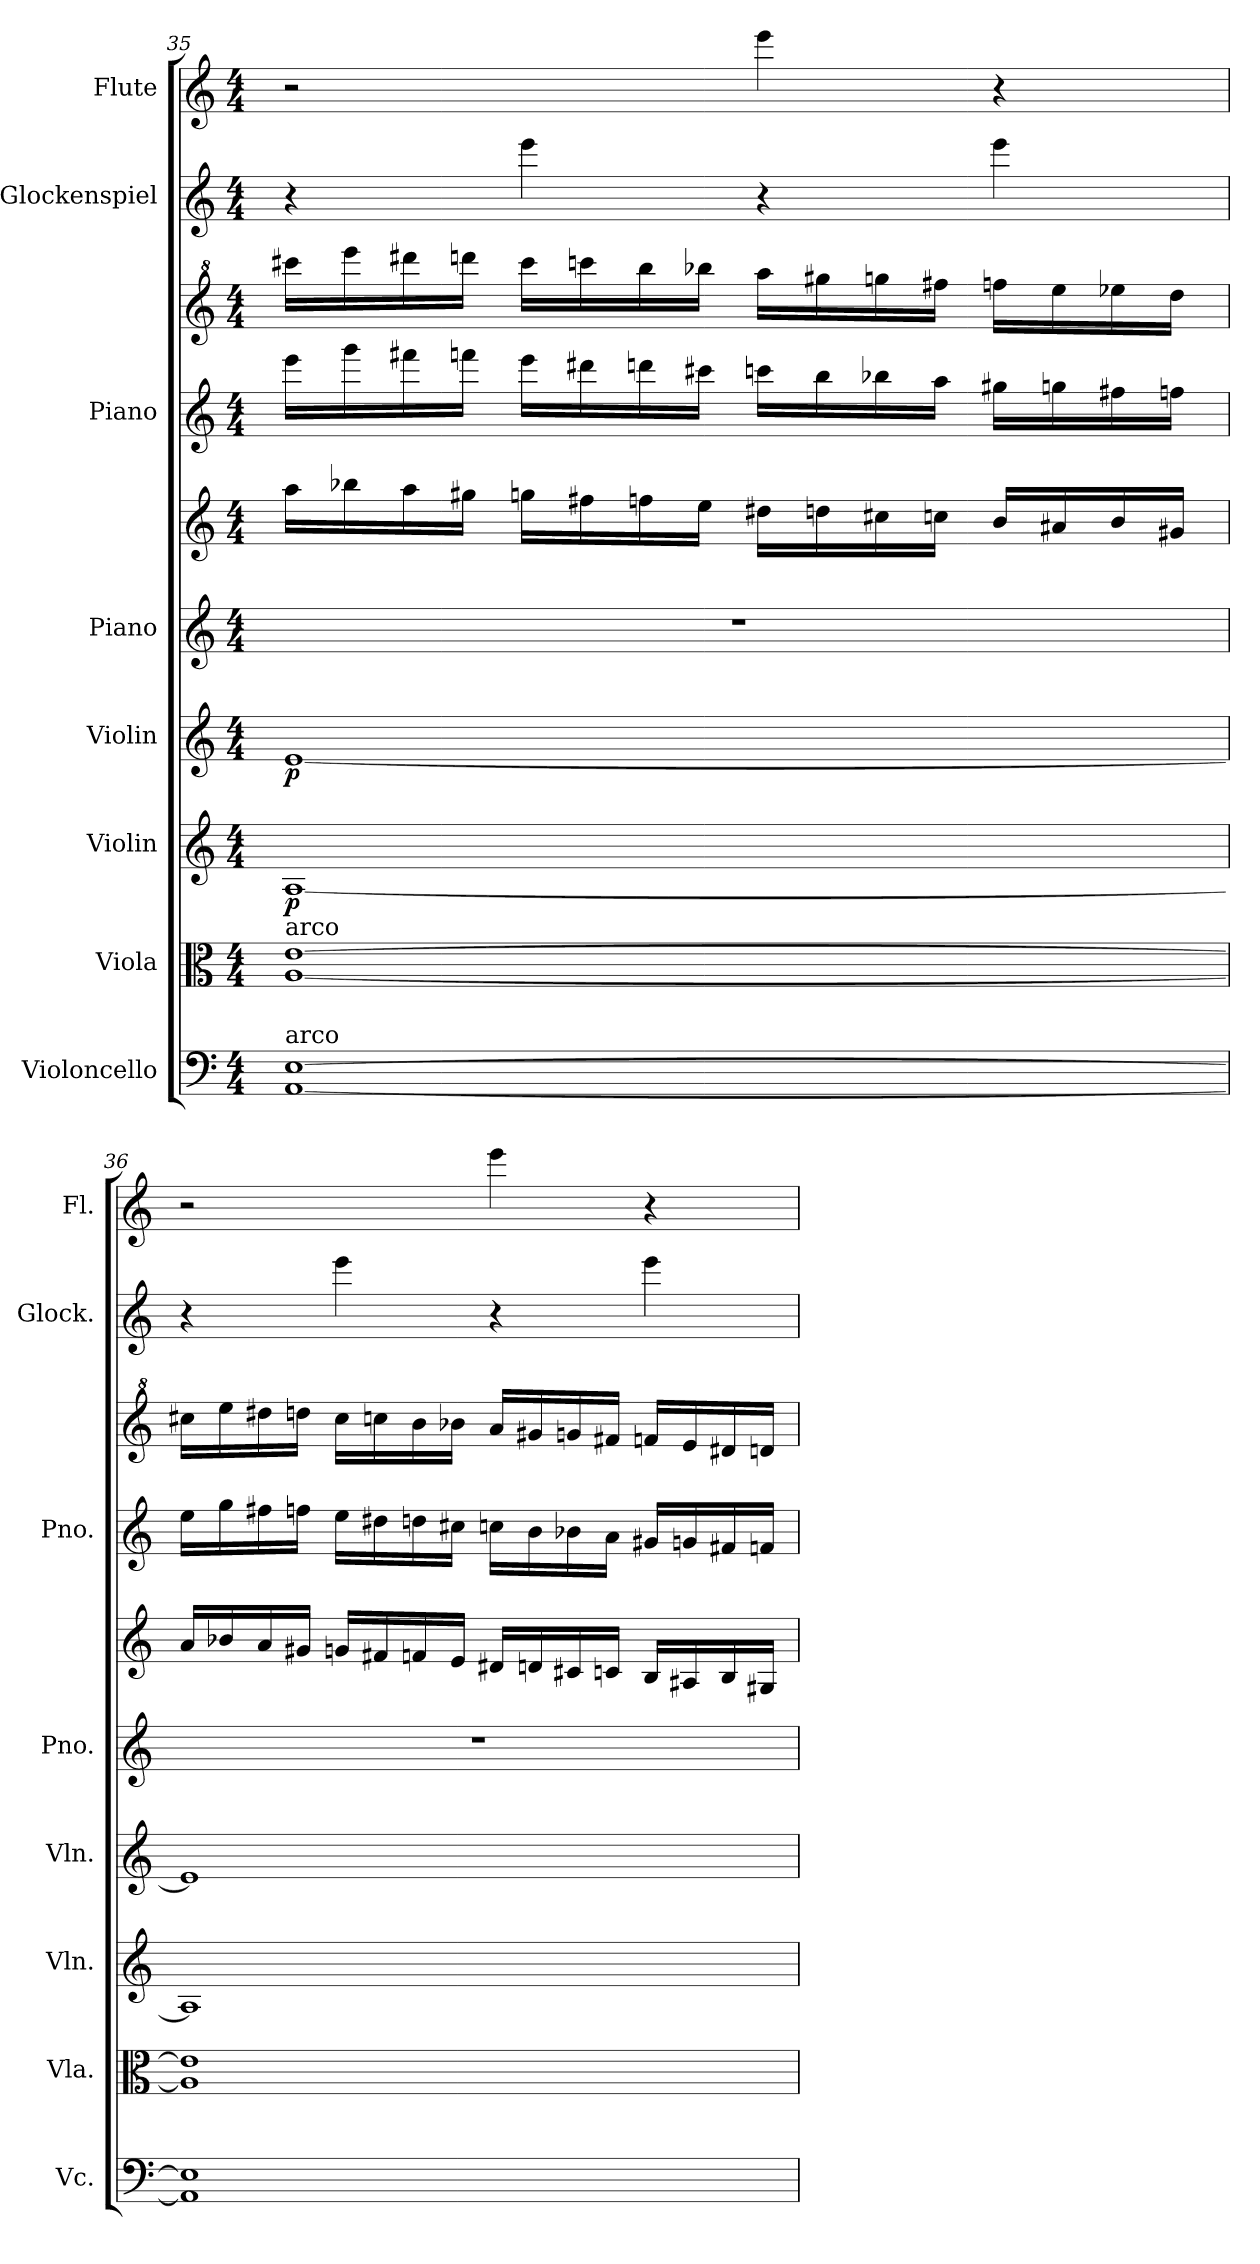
**kern	**dynam	**kern	**dynam	**kern	**dynam	**kern	**dynam	**kern	**kern	**kern	**kern	**kern	**kern
*part8	*part8	*part7	*part7	*part6	*part6	*part5	*part5	*part4	*part4	*part3	*part3	*part2	*part1
*staff10	*staff10	*staff9	*staff9	*staff8	*staff8	*staff7	*staff7	*staff6	*staff5	*staff4	*staff3	*staff2	*staff1
*I"Violoncello	*	*I"Viola	*	*I"Violin	*	*I"Violin	*	*I"Piano	*	*I"Piano	*	*I"Glockenspiel	*I"Flute
*I'Vc.	*	*I'Vla.	*	*I'Vln.	*	*I'Vln.	*	*I'Pno.	*	*I'Pno.	*	*I'Glock.	*I'Fl.
!!LO:PB:g=z
*clefF4	*	*clefC3	*	*clefG2	*	*clefG2	*	*clefG2	*clefG2	*clefG2	*clefG^2	*clefG2	*clefG2
*	*	*	*	*	*	*	*	*	*	*	*	*ITrd-14c-24	*
*k[]	*	*k[]	*	*k[]	*	*k[]	*	*k[]	*k[]	*k[]	*k[]	*k[]	*k[]
*M4/4	*	*M4/4	*	*M4/4	*	*M4/4	*	*M4/4	*M4/4	*M4/4	*M4/4	*M4/4	*M4/4
=35	=35	=35	=35	=35	=35	=35	=35	=35	=35	=35	=35	=35	=35
!	!	!LO:TX:a:t=arco	!	!	!	!	!	!	!	!	!	!	!
!LO:TX:a:t=arco	!	!	!	!	!	!	!	!	!	!	!	!	!
!	!LO:DY:b	!	!	!	!	!	!	!	!	!	!	!	!
!	!LO:DY:n=1:b	!	!	!	!	!	!	!	!	!	!	!	!
!	!LO:DY:n=2:b	!	!LO:DY:b	!	!	!	!	!	!	!	!	!	!
!	!	!	!LO:DY:n=1:b	!	!	!	!	!	!	!	!	!	!
!	!	!	!LO:DY:n=2:b	!	!LO:DY:b	!	!LO:DY:b	!	!	!	!	!	!
[1AA [1E	mp p p	[1A [1e	mp p p	[1A	p	[1e	p	1r	16aa\LL	16eee\LL	16cccc#X\LL	4r	2r
.	.	.	.	.	.	.	.	.	16bb-X\	16ggg\	16eeee\	.	.
.	.	.	.	.	.	.	.	.	16aa\	16fff#X\	16dddd#X\	.	.
.	.	.	.	.	.	.	.	.	16gg#X\JJ	16fffn\JJ	16ddddn\JJ	.	.
.	.	.	.	.	.	.	.	.	16ggn\LL	16eee\LL	16cccc#\LL	4eeeee\	.
.	.	.	.	.	.	.	.	.	16ff#X\	16ddd#X\	16ccccn\	.	.
.	.	.	.	.	.	.	.	.	16ffn\	16dddn\	16bbb\	.	.
.	.	.	.	.	.	.	.	.	16ee\JJ	16ccc#X\JJ	16bbb-X\JJ	.	.
.	.	.	.	.	.	.	.	.	16dd#X\LL	16cccn\LL	16aaa\LL	4r	4eee\
.	.	.	.	.	.	.	.	.	16ddn\	16bb\	16ggg#X\	.	.
.	.	.	.	.	.	.	.	.	16cc#X\	16bb-X\	16gggn\	.	.
.	.	.	.	.	.	.	.	.	16ccn\JJ	16aa\JJ	16fff#X\JJ	.	.
.	.	.	.	.	.	.	.	.	16b/LL	16gg#X\LL	16fffn\LL	4eeeee\	4r
.	.	.	.	.	.	.	.	.	16a#X/	16ggn\	16eee\	.	.
.	.	.	.	.	.	.	.	.	16b/	16ff#X\	16eee-X\	.	.
.	.	.	.	.	.	.	.	.	16g#X/JJ	16ffn\JJ	16ddd\JJ	.	.
!!LO:PB:g=z
=36	=36	=36	=36	=36	=36	=36	=36	=36	=36	=36	=36	=36	=36
1AA] 1E]	.	1A] 1e]	.	1A]	.	1e]	.	1r	16a/LL	16ee\LL	16ccc#X\LL	4r	2r
.	.	.	.	.	.	.	.	.	16b-X/	16gg\	16eee\	.	.
.	.	.	.	.	.	.	.	.	16a/	16ff#X\	16ddd#X\	.	.
.	.	.	.	.	.	.	.	.	16g#X/JJ	16ffn\JJ	16dddn\JJ	.	.
.	.	.	.	.	.	.	.	.	16gn/LL	16ee\LL	16ccc#\LL	4eeeee\	.
.	.	.	.	.	.	.	.	.	16f#X/	16dd#X\	16cccn\	.	.
.	.	.	.	.	.	.	.	.	16fn/	16ddn\	16bb\	.	.
.	.	.	.	.	.	.	.	.	16e/JJ	16cc#X\JJ	16bb-X\JJ	.	.
.	.	.	.	.	.	.	.	.	16d#X/LL	16ccn\LL	16aa/LL	4r	4eee\
.	.	.	.	.	.	.	.	.	16dn/	16b\	16gg#X/	.	.
.	.	.	.	.	.	.	.	.	16c#X/	16b-X\	16ggn/	.	.
.	.	.	.	.	.	.	.	.	16cn/JJ	16a\JJ	16ff#X/JJ	.	.
.	.	.	.	.	.	.	.	.	16B/LL	16g#X/LL	16ffn/LL	4eeeee\	4r
.	.	.	.	.	.	.	.	.	16A#X/	16gn/	16ee/	.	.
.	.	.	.	.	.	.	.	.	16B/	16f#X/	16dd#X/	.	.
.	.	.	.	.	.	.	.	.	16G#X/JJ	16fn/JJ	16ddn/JJ	.	.
=	=	=	=	=	=	=	=	=	=	=	=	=	=
*-	*-	*-	*-	*-	*-	*-	*-	*-	*-	*-	*-	*-	*-
